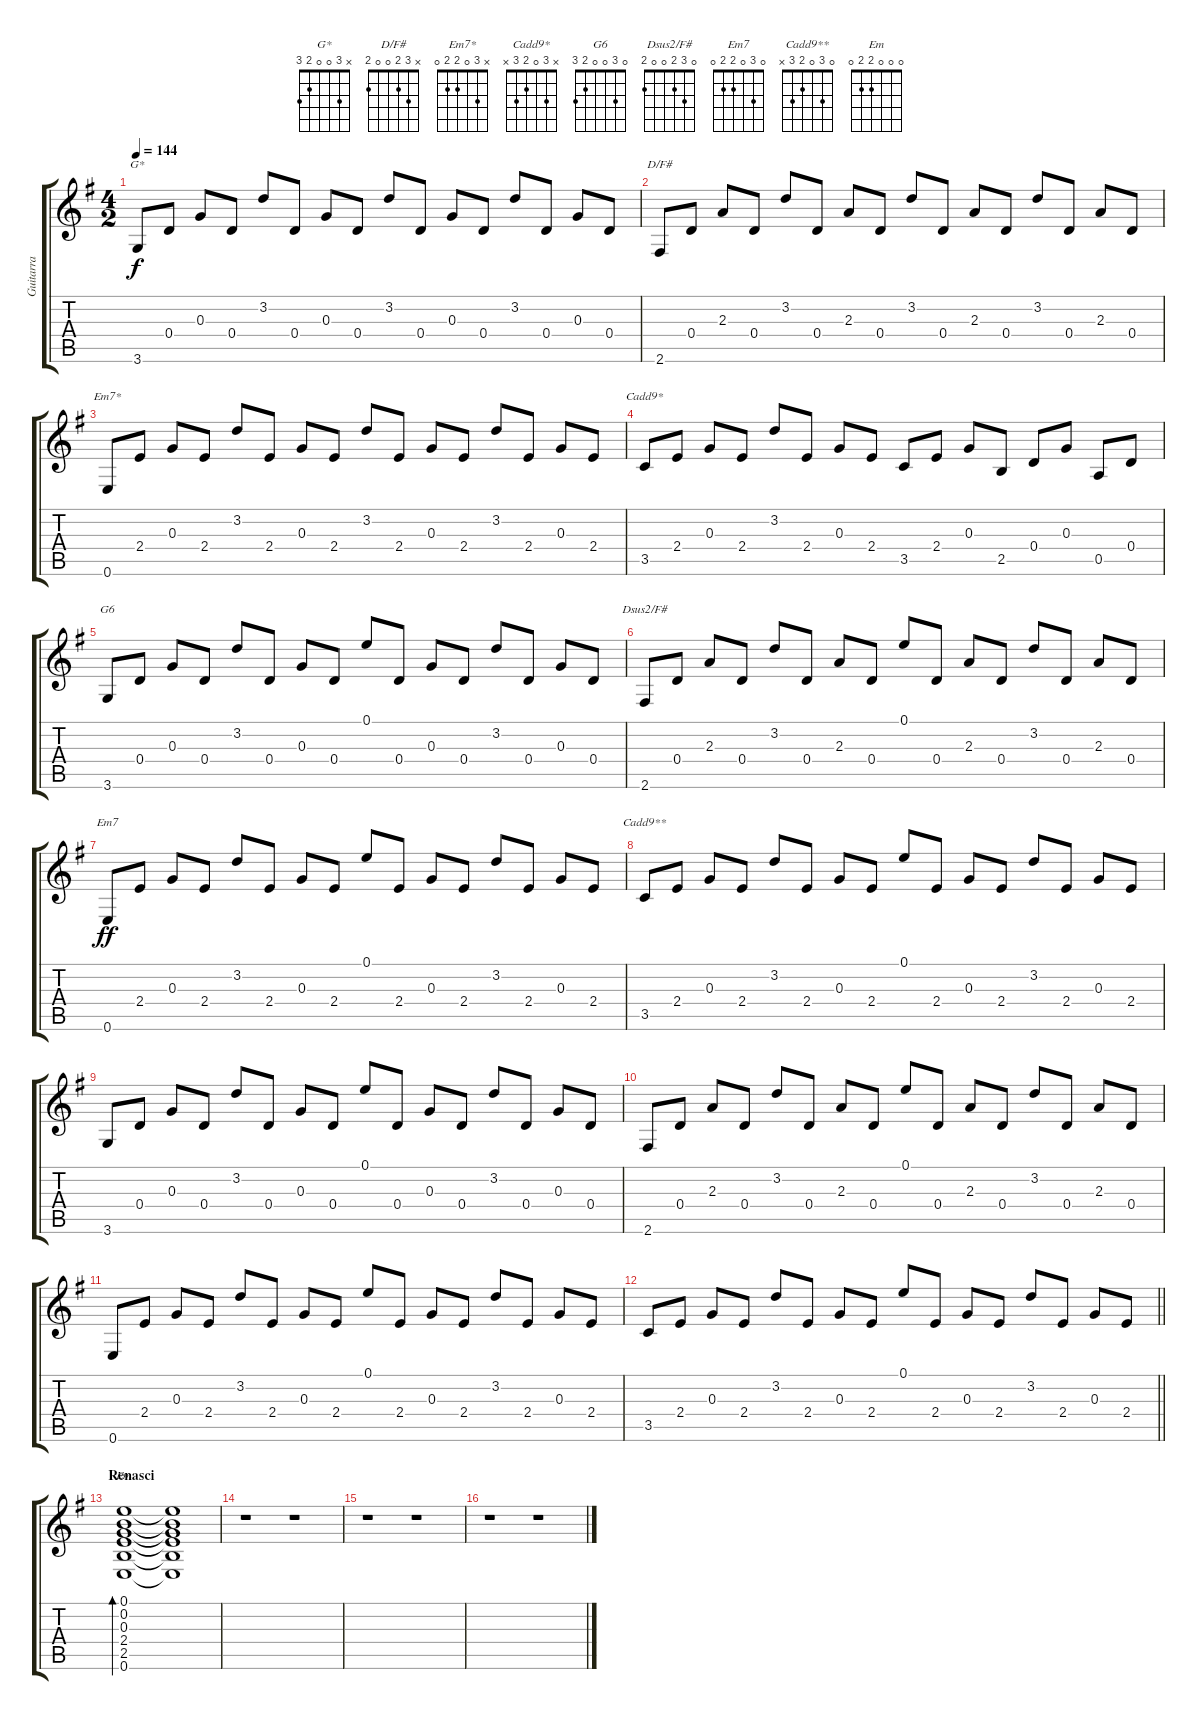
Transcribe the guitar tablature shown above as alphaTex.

\track ("Guitarra" "Guitarra") {instrument acousticguitarsteel}
\staff {score tabs}
\tuning (E4 B3 G3 D3 A2 E2) {hide}
\chord ("G*" x 3 0 0 2 3)
\chord ("D/F#" x 3 2 0 0 2)
\chord ("Em7*" x 3 0 2 2 0)
\chord ("Cadd9*" x 3 0 2 3 x)
\chord ("G6" 0 3 0 0 2 3)
\chord ("Dsus2/F#" 0 3 2 0 0 2)
\chord ("Em7" 0 3 0 2 2 0)
\chord ("Cadd9**" 0 3 0 2 3 x)
\chord ("Em" 0 0 0 2 2 0)
\ts (4 2)
\tempo 144
\clef g2
\ks eminor
3.6.8{ch "G*" dy f} 0.4.8 0.3.8 0.4.8 3.2.8 0.4.8 0.3.8 0.4.8 3.2.8 0.4.8 0.3.8 0.4.8 3.2.8 0.4.8 0.3.8 0.4.8 |
2.6.8{ch "D/F#"} 0.4.8 2.3.8 0.4.8 3.2.8 0.4.8 2.3.8 0.4.8 3.2.8 0.4.8 2.3.8 0.4.8 3.2.8 0.4.8 2.3.8 0.4.8 |
0.6.8{ch "Em7*"} 2.4.8 0.3.8 2.4.8 3.2.8 2.4.8 0.3.8 2.4.8 3.2.8 2.4.8 0.3.8 2.4.8 3.2.8 2.4.8 0.3.8 2.4.8 |
3.5.8{ch "Cadd9*"} 2.4.8 0.3.8 2.4.8 3.2.8 2.4.8 0.3.8 2.4.8 3.5.8 2.4.8 0.3.8 2.5.8 0.4.8 0.3.8 0.5.8 0.4.8 |
3.6.8{ch "G6"} 0.4.8 0.3.8 0.4.8 3.2.8 0.4.8 0.3.8 0.4.8 0.1.8 0.4.8 0.3.8 0.4.8 3.2.8 0.4.8 0.3.8 0.4.8 |
2.6.8{ch "Dsus2/F#"} 0.4.8 2.3.8 0.4.8 3.2.8 0.4.8 2.3.8 0.4.8 0.1.8 0.4.8 2.3.8 0.4.8 3.2.8 0.4.8 2.3.8 0.4.8 |
0.6.8{ch "Em7" dy ff} 2.4.8 0.3.8 2.4.8 3.2.8 2.4.8 0.3.8 2.4.8 0.1.8 2.4.8 0.3.8 2.4.8 3.2.8 2.4.8 0.3.8 2.4.8 |
3.5.8{ch "Cadd9**"} 2.4.8 0.3.8 2.4.8 3.2.8 2.4.8 0.3.8 2.4.8 0.1.8 2.4.8 0.3.8 2.4.8 3.2.8 2.4.8 0.3.8 2.4.8 |
3.6.8 0.4.8 0.3.8 0.4.8 3.2.8 0.4.8 0.3.8 0.4.8 0.1.8 0.4.8 0.3.8 0.4.8 3.2.8 0.4.8 0.3.8 0.4.8 |
2.6.8 0.4.8 2.3.8 0.4.8 3.2.8 0.4.8 2.3.8 0.4.8 0.1.8 0.4.8 2.3.8 0.4.8 3.2.8 0.4.8 2.3.8 0.4.8 |
0.6.8 2.4.8 0.3.8 2.4.8 3.2.8 2.4.8 0.3.8 2.4.8 0.1.8 2.4.8 0.3.8 2.4.8 3.2.8 2.4.8 0.3.8 2.4.8 |
\barLineRight lightlight
3.5.8 2.4.8 0.3.8 2.4.8 3.2.8 2.4.8 0.3.8 2.4.8 0.1.8 2.4.8 0.3.8 2.4.8 3.2.8 2.4.8 0.3.8 2.4.8 |
\section ("" "Renasci")
(0.1 0.2 0.3 2.4 2.5 0.6).1{bd 60 ch "Em"} (0.1{t} 0.2{t} 0.3{t} 2.4{t} 2.5{t} 0.6{t}).1 |
r.1 r.1 |
r.1 r.1 |
r.1 r.1
